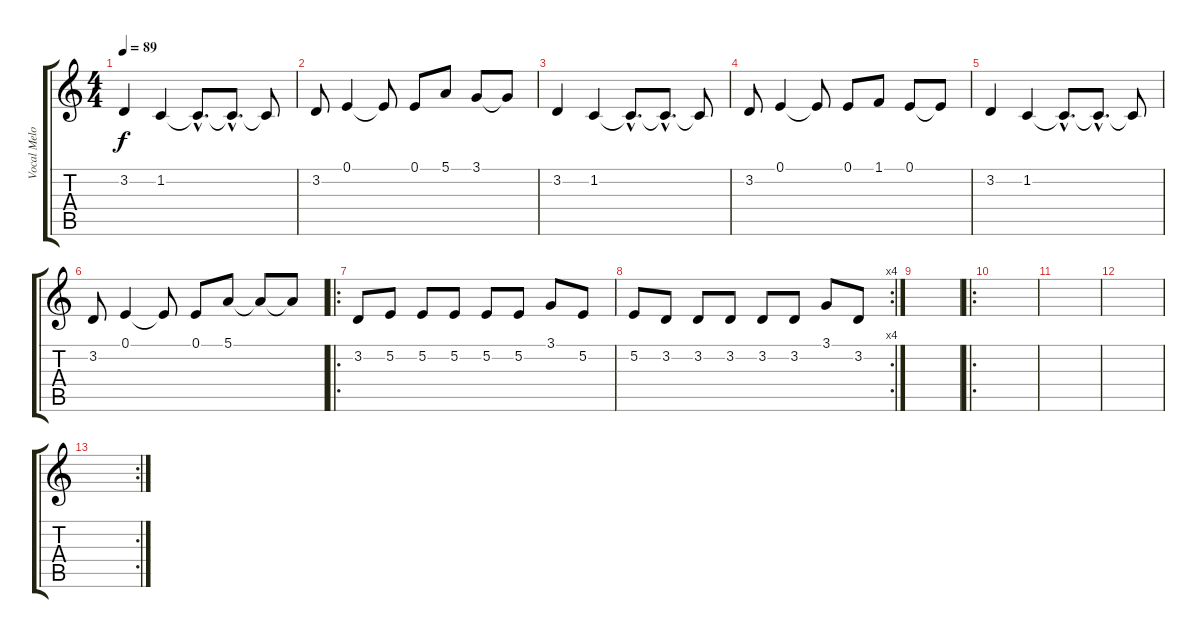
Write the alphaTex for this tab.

\track ("Vocal Melody" "Vocal Melo") {instrument lead1square}
\staff {score tabs}
\tuning (E4 B3 G3 D3 A2 E2) {hide}
\ts (4 4)
\tempo 89
\clef g2
\ks c
3.2.4{dy f} 1.2.4 1.2{hac t}.8{d} 1.2{hac t}.8{d} 1.2{t}.8 |
3.2.8 0.1.4 0.1{t}.8 0.1.8 5.1.8 3.1.8 3.1{t}.8 |
3.2.4 1.2.4 1.2{hac t}.8{d} 1.2{hac t}.8{d} 1.2{t}.8 |
3.2.8 0.1.4 0.1{t}.8 0.1.8 1.1.8 0.1.8 0.1{t}.8 |
3.2.4 1.2.4 1.2{hac t}.8{d} 1.2{hac t}.8{d} 1.2{t}.8 |
3.2.8 0.1.4 0.1{t}.8 0.1.8 5.1.8 5.1{t}.8 5.1{t}.8 |
\ro
3.2.8 5.2.8 5.2.8 5.2.8 5.2.8 5.2.8 3.1.8 5.2.8 |
\rc 4
5.2.8 3.2.8 3.2.8 3.2.8 3.2.8 3.2.8 3.1.8 3.2.8 |
|
\ro
|
|
|
\rc 2
